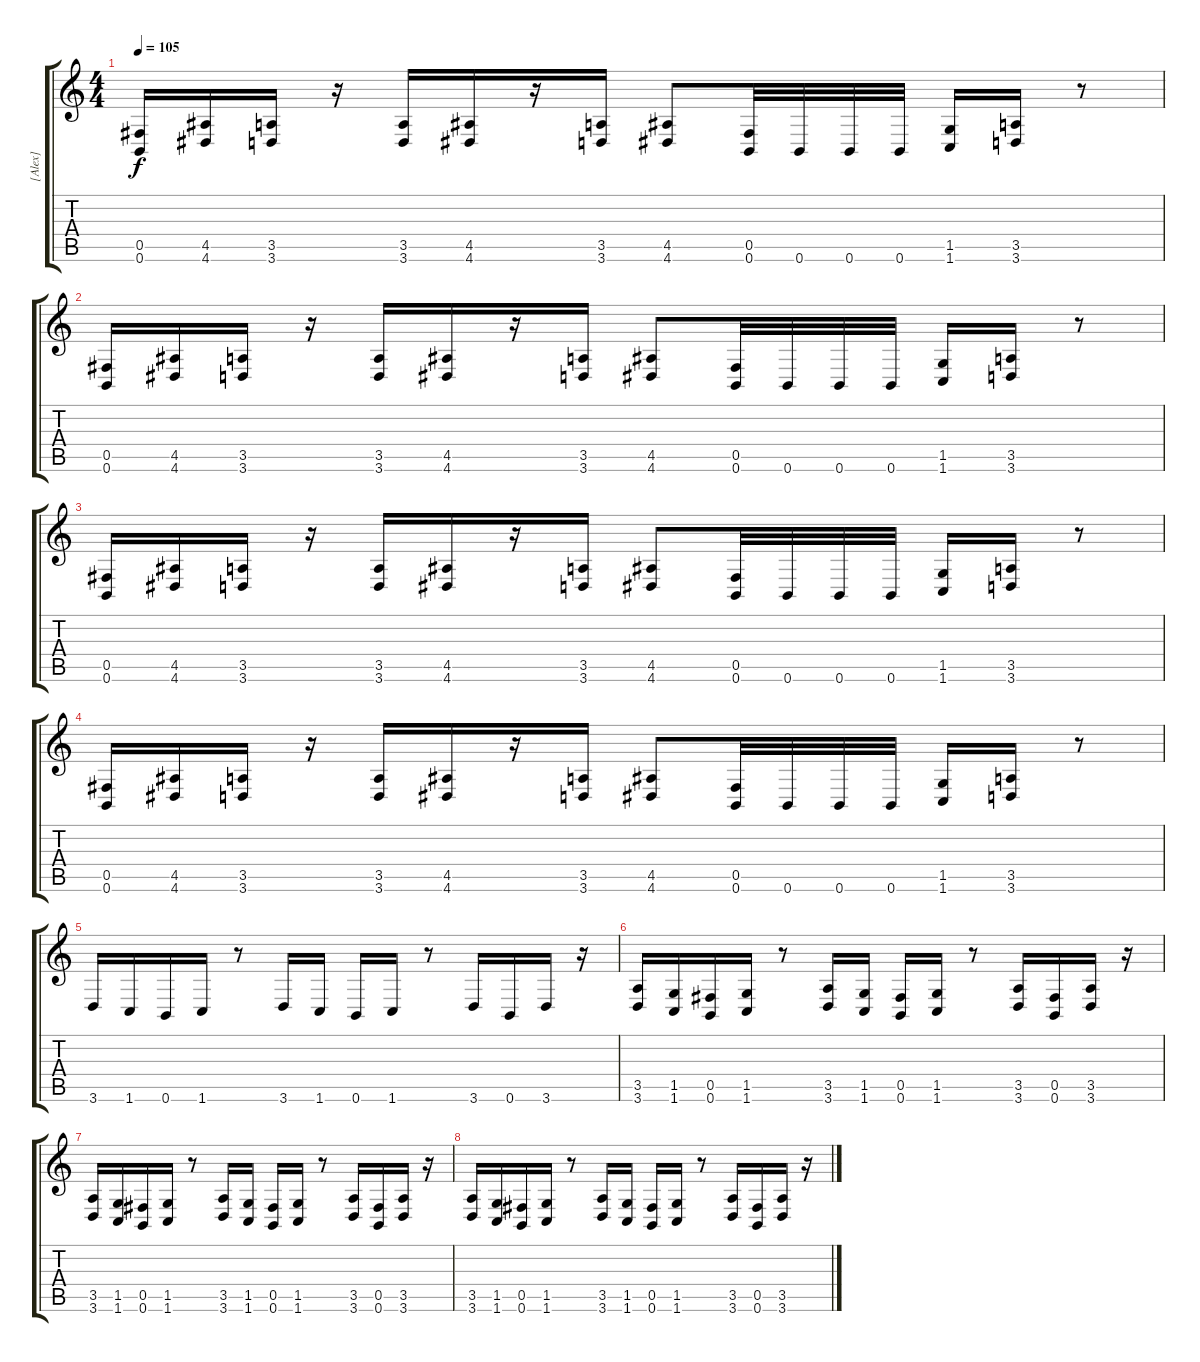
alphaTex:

\track ("[Alex]" "[Alex]") {instrument distortionguitar}
\staff {score tabs}
\tuning (Db4 Ab3 E3 B2 Gb2 B1) {hide}
\ts (4 4)
\tempo 105
\clef g2
\ks c
(0.5 0.6).16{dy f} (4.5 4.6).16 (3.5 3.6).16 r.16 (3.5 3.6).16 (4.5 4.6).16 r.16 (3.5 3.6).16 (4.5 4.6).8 (0.5 0.6).32 0.6.32 0.6.32 0.6.32 (1.5 1.6).16 (3.5 3.6).16 r.8 |
(0.5 0.6).16 (4.5 4.6).16 (3.5 3.6).16 r.16 (3.5 3.6).16 (4.5 4.6).16 r.16 (3.5 3.6).16 (4.5 4.6).8 (0.5 0.6).32 0.6.32 0.6.32 0.6.32 (1.5 1.6).16 (3.5 3.6).16 r.8 |
(0.5 0.6).16 (4.5 4.6).16 (3.5 3.6).16 r.16 (3.5 3.6).16 (4.5 4.6).16 r.16 (3.5 3.6).16 (4.5 4.6).8 (0.5 0.6).32 0.6.32 0.6.32 0.6.32 (1.5 1.6).16 (3.5 3.6).16 r.8 |
(0.5 0.6).16 (4.5 4.6).16 (3.5 3.6).16 r.16 (3.5 3.6).16 (4.5 4.6).16 r.16 (3.5 3.6).16 (4.5 4.6).8 (0.5 0.6).32 0.6.32 0.6.32 0.6.32 (1.5 1.6).16 (3.5 3.6).16 r.8 |
3.6.16 1.6.16 0.6.16 1.6.16 r.8 3.6.16 1.6.16 0.6.16 1.6.16 r.8 3.6.16 0.6.16 3.6.16 r.16 |
(3.5 3.6).16 (1.5 1.6).16 (0.5 0.6).16 (1.5 1.6).16 r.8 (3.5 3.6).16 (1.5 1.6).16 (0.5 0.6).16 (1.5 1.6).16 r.8 (3.5 3.6).16 (0.5 0.6).16 (3.5 3.6).16 r.16 |
(3.5 3.6).16 (1.5 1.6).16 (0.5 0.6).16 (1.5 1.6).16 r.8 (3.5 3.6).16 (1.5 1.6).16 (0.5 0.6).16 (1.5 1.6).16 r.8 (3.5 3.6).16 (0.5 0.6).16 (3.5 3.6).16 r.16 |
(3.5 3.6).16 (1.5 1.6).16 (0.5 0.6).16 (1.5 1.6).16 r.8 (3.5 3.6).16 (1.5 1.6).16 (0.5 0.6).16 (1.5 1.6).16 r.8 (3.5 3.6).16 (0.5 0.6).16 (3.5 3.6).16 r.16
